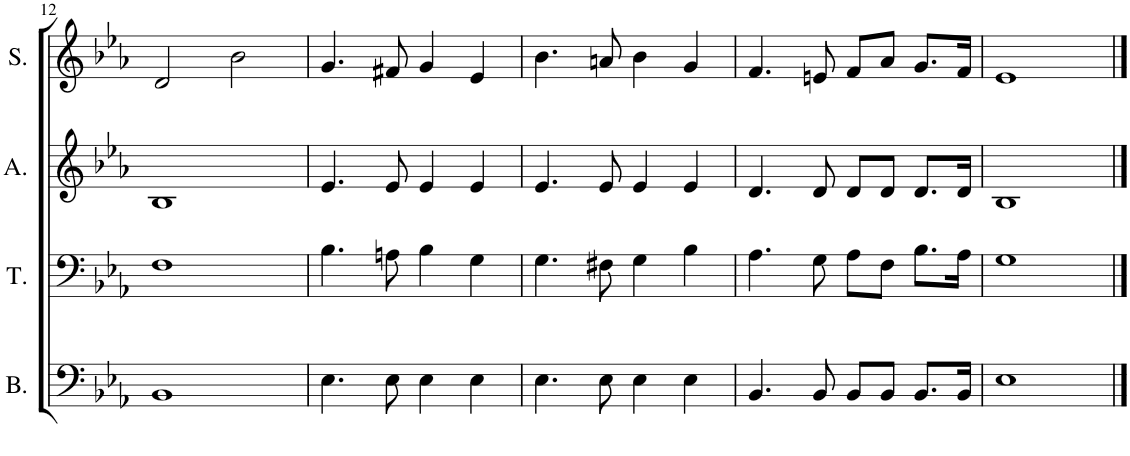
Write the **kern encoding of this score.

**kern	**kern	**kern	**kern
*part4	*part3	*part2	*part1
*staff4	*staff3	*staff2	*staff1
*I"Bass	*I"Tenor	*I"Alto	*I"Soprano
*I'B.	*I'T.	*I'A.	*I'S.
!!LO:PB:g=z
*clefF4	*clefF4	*clefG2	*clefG2
*k[b-e-a-]	*k[b-e-a-]	*k[b-e-a-]	*k[b-e-a-]
*M4/4	*M4/4	*M4/4	*M4/4
=12	=12	=12	=12
1BB-	1F	1B-	2d/
.	.	.	2b-\
=13	=13	=13	=13
4.E-\	4.B-\	4.e-/	4.g/
8E-\	8An\	8e-/	8f#X/
4E-\	4B-\	4e-/	4g/
4E-\	4G\	4e-/	4e-/
=14	=14	=14	=14
4.E-\	4.G\	4.e-/	4.b-\
8E-\	8F#X\	8e-/	8an/
4E-\	4G\	4e-/	4b-\
4E-\	4B-\	4e-/	4g/
=15	=15	=15	=15
4.BB-/	4.A-\	4.d/	4.f/
8BB-/	8G\	8d/	8en/
8BB-/L	8A-\L	8d/L	8f/L
8BB-/J	8F\J	8d/J	8a-/J
8.BB-/L	8.B-\L	8.d/L	8.g/L
16BB-/Jk	16A-\Jk	16d/Jk	16f/Jk
=16	=16	=16	=16
1E-	1G	1B-	1e-
==	==	==	==
*-	*-	*-	*-
